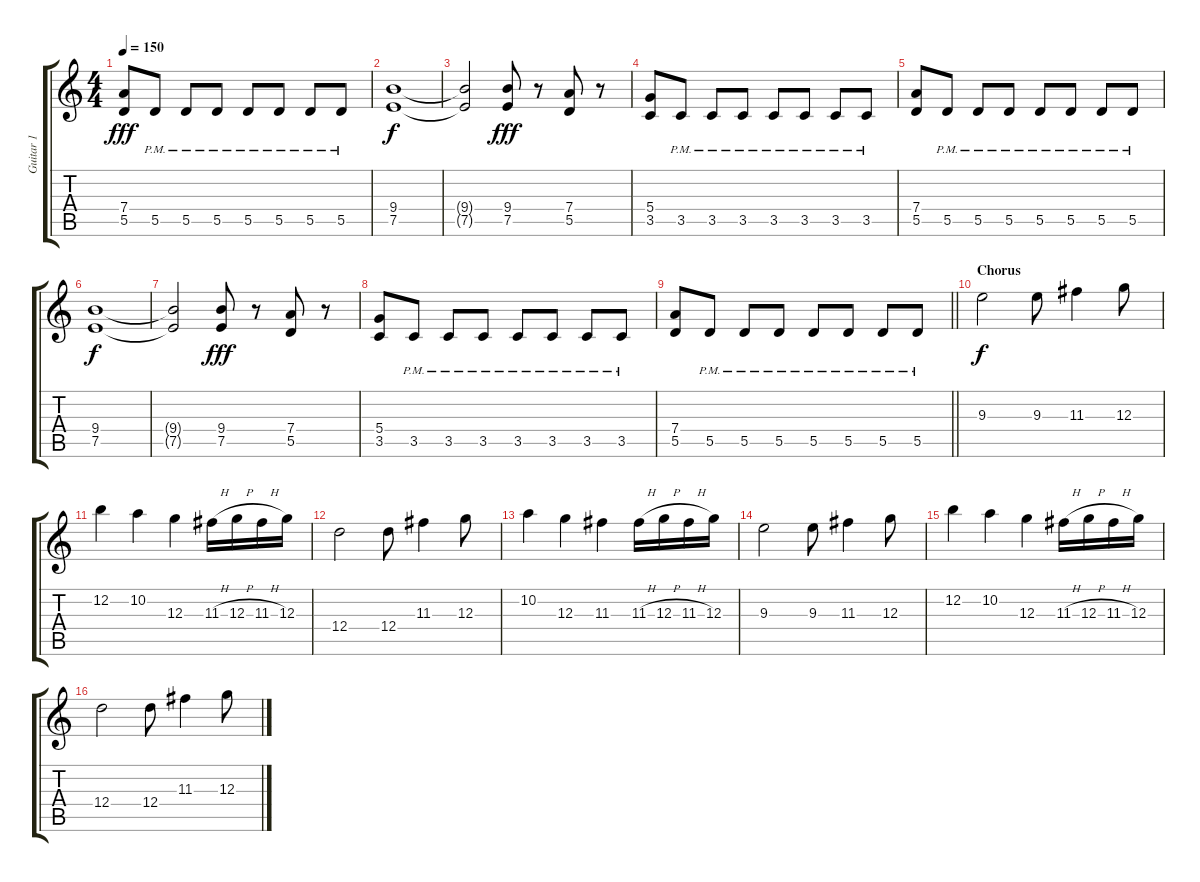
\track ("Guitar 1" "Guitar 1") {instrument distortionguitar}
\staff {score tabs}
\tuning (E4 B3 G3 D3 A2 E2) {hide}
\ts (4 4)
\tempo 150
\clef g2
\ks c
(7.4 5.5).8{dy fff} 5.5{pm}.8 5.5{pm}.8 5.5{pm}.8 5.5{pm}.8 5.5{pm}.8 5.5{pm}.8 5.5{pm}.8 |
(9.4 7.5).1{dy f} |
(9.4{t} 7.5{t}).2 (9.4 7.5).8{dy fff} r.8 (7.4 5.5).8 r.8 |
(5.4 3.5).8 3.5{pm}.8 3.5{pm}.8 3.5{pm}.8 3.5{pm}.8 3.5{pm}.8 3.5{pm}.8 3.5{pm}.8 |
(7.4 5.5).8 5.5{pm}.8 5.5{pm}.8 5.5{pm}.8 5.5{pm}.8 5.5{pm}.8 5.5{pm}.8 5.5{pm}.8 |
(9.4 7.5).1{dy f} |
(9.4{t} 7.5{t}).2 (9.4 7.5).8{dy fff} r.8 (7.4 5.5).8 r.8 |
(5.4 3.5).8 3.5{pm}.8 3.5{pm}.8 3.5{pm}.8 3.5{pm}.8 3.5{pm}.8 3.5{pm}.8 3.5{pm}.8 |
\barLineRight lightlight
(7.4 5.5).8 5.5{pm}.8 5.5{pm}.8 5.5{pm}.8 5.5{pm}.8 5.5{pm}.8 5.5{pm}.8 5.5{pm}.8 |
\section ("" "Chorus")
9.3.2{dy f} 9.3.8 11.3.4 12.3.8 |
12.2.4 10.2.4 12.3.4 11.3{h}.16 12.3{h}.16 11.3{h}.16 12.3.16 |
12.4.2 12.4.8 11.3.4 12.3.8 |
10.2.4 12.3.4 11.3.4 11.3{h}.16 12.3{h}.16 11.3{h}.16 12.3.16 |
9.3.2 9.3.8 11.3.4 12.3.8 |
12.2.4 10.2.4 12.3.4 11.3{h}.16 12.3{h}.16 11.3{h}.16 12.3.16 |
12.4.2 12.4.8 11.3.4 12.3.8
